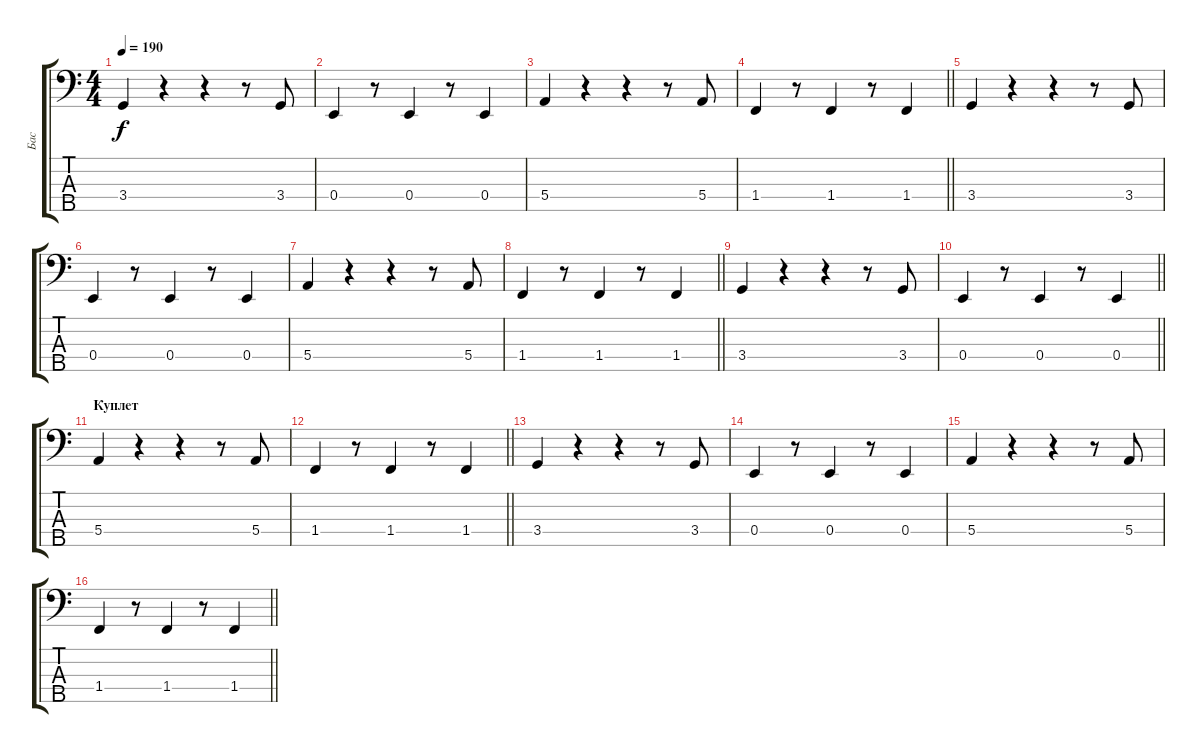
\track ("Бас" "Бас") {instrument electricbassfinger}
\staff {score tabs}
\tuning (G2 D2 A1 E1 B0) {hide}
\ts (4 4)
\tempo 190
\clef f4
\ks c
3.4.4{dy f} r.4 r.4 r.8 3.4.8 |
0.4.4 r.8 0.4.4 r.8 0.4.4 |
5.4.4 r.4 r.4 r.8 5.4.8 |
\barLineRight lightlight
1.4.4 r.8 1.4.4 r.8 1.4.4 |
3.4.4 r.4 r.4 r.8 3.4.8 |
0.4.4 r.8 0.4.4 r.8 0.4.4 |
5.4.4 r.4 r.4 r.8 5.4.8 |
\barLineRight lightlight
1.4.4 r.8 1.4.4 r.8 1.4.4 |
3.4.4 r.4 r.4 r.8 3.4.8 |
\barLineRight lightlight
0.4.4 r.8 0.4.4 r.8 0.4.4 |
\section ("" "Куплет")
5.4.4 r.4 r.4 r.8 5.4.8 |
\barLineRight lightlight
1.4.4 r.8 1.4.4 r.8 1.4.4 |
3.4.4 r.4 r.4 r.8 3.4.8 |
0.4.4 r.8 0.4.4 r.8 0.4.4 |
5.4.4 r.4 r.4 r.8 5.4.8 |
\barLineRight lightlight
1.4.4 r.8 1.4.4 r.8 1.4.4
